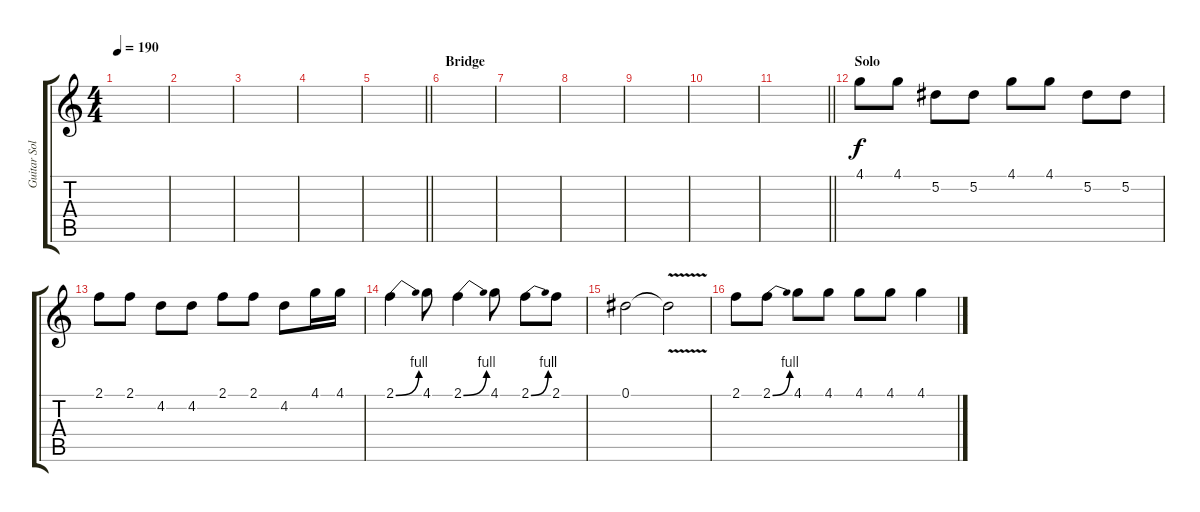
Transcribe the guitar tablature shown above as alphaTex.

\track ("Guitar Solo A" "Guitar Sol") {instrument overdrivenguitar}
\staff {score tabs}
\tuning (Eb4 Bb3 Gb3 Db3 Ab2 Eb2) {hide}
\ts (4 4)
\tempo 190
\clef g2
\ks c
|
|
|
|
\barLineRight lightlight
|
\section ("" "Bridge")
|
|
|
|
|
\barLineRight lightlight
|
\section ("" "Solo")
4.1.8 4.1.8 5.2.8 5.2.8 4.1.8 4.1.8 5.2.8 5.2.8 |
2.1.8 2.1.8 4.2.8 4.2.8 2.1.8 2.1.8 4.2.8 4.1.16 4.1.16 |
2.1{be (bend 0 0 60 4)}.4 4.1.8 2.1{be (bend 0 0 60 4)}.4 4.1.8 2.1{be (bend 0 0 60 4)}.8 2.1.8 |
0.1.2 0.1{v t}.2 |
2.1.8 2.1{be (bend 0 0 60 4)}.8 4.1.8 4.1.8 4.1.8 4.1.8 4.1.4
